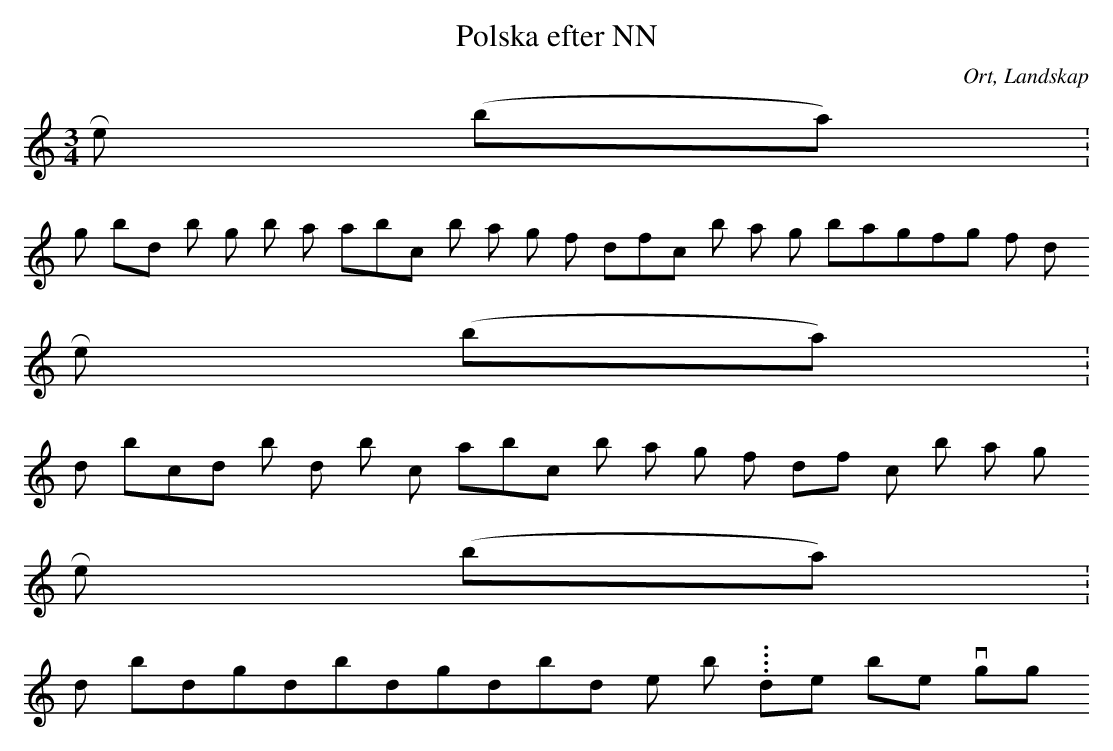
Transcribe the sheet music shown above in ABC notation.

X:1
T:Polska efter NN
O:Ort, Landskap
M:3/4
L:1/8
K:C
Repris 1 (början):
g hbd b g b I a abc b a g I f# df#c b a g I bagf#g f# d
Repris 2 (början):
d1 bcd b d b I c abc b a g I f# df# c b a g
Repris 3 (böjan):
d bdgdbdgdbd I ess b.... det här blev krångligt...
